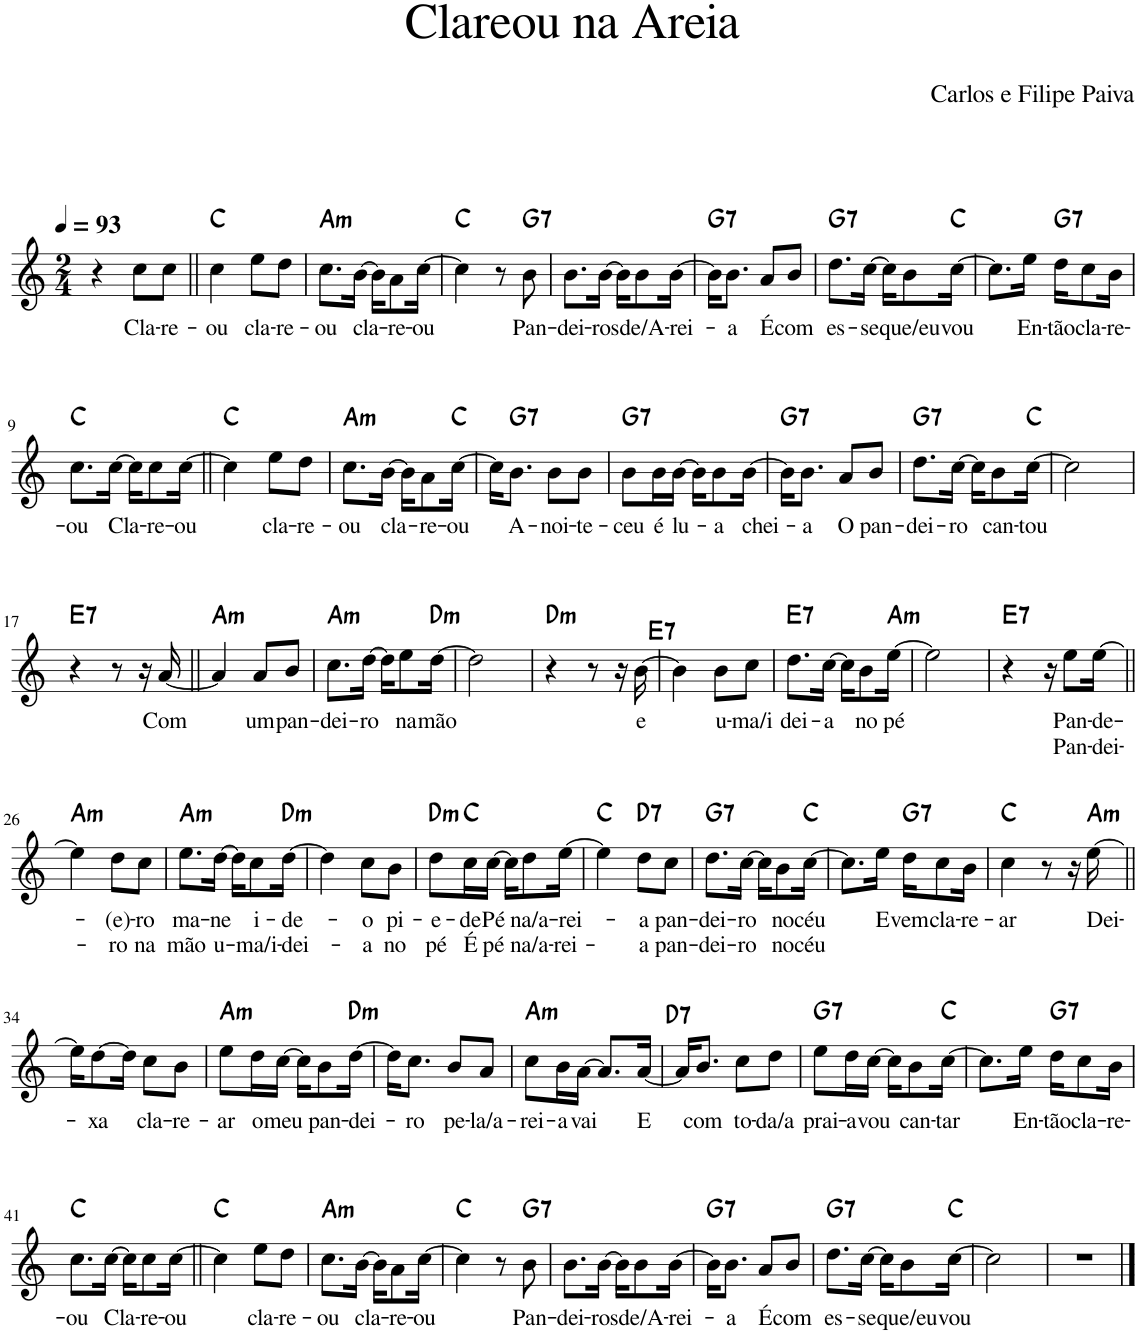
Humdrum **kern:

**kern	**text	**text	**harte
*part1	*part1	*part1	*part1
*staff1	*staff1	*staff1	*
*I"Canto	*	*	*
*I'C.	*	*	*
*clefG2	*	*	*
*Trd1c2	*	*	*
*k[]	*	*	*
*M2/4	*	*	*
*MM93	*	*	*
=1	=1	=1	=1
4r	.	.	.
!	!LO:LY:b	!	!
8cc\L	Cla-	.	.
!	!LO:LY:b	!	!
8cc\J	-re-	.	.
=2||	=2||	=2||	=2||
!	!LO:LY:b	!	!
4cc\	-ou	.	C:maj
!	!LO:LY:b	!	!
8ee\L	cla-	.	.
!	!LO:LY:b	!	!
8dd\J	-re-	.	.
=3	=3	=3	=3
!	!LO:LY:b	!	!LO:H:kt=m
8.cc\L	-ou	.	A:min
!	!LO:LY:b	!	!
[16b\Jk	cla-	.	.
16b\KL]	.	.	.
!	!LO:LY:b	!	!
8a\	-re-	.	.
!	!LO:LY:b	!	!
[16cc\Jk	-ou	.	.
=4	=4	=4	=4
4cc\]	.	.	C:maj
8r	.	.	.
!	!LO:LY:b	!	!LO:H:kt=7
8b\	Pan-	.	G:7
=5	=5	=5	=5
!	!LO:LY:b	!	!
8.b\L	-dei-	.	.
!	!LO:LY:b	!	!
[16b\Jk	-ros	.	.
16b\KL]	.	.	.
!	!LO:LY:b	!	!
8b\	de/A-	.	.
!	!LO:LY:b	!	!
[16b\Jk	-rei-	.	.
=6	=6	=6	=6
!	!	!	!LO:H:kt=7
16b\KL]	.	.	G:7
!	!LO:LY:b	!	!
8.b\J	-a	.	.
!	!LO:LY:b	!	!
8a/L	É	.	.
!	!LO:LY:b	!	!
8b/J	com	.	.
=7	=7	=7	=7
!	!LO:LY:b	!	!LO:H:kt=7
8.dd\L	es-	.	G:7
!	!LO:LY:b	!	!
[16cc\Jk	-se	.	.
16cc\KL]	.	.	.
!	!LO:LY:b	!	!
8b\	que/eu	.	.
!	!LO:LY:b	!	!
[16cc\Jk	vou	.	C:maj
=8	=8	=8	=8
8.cc\L]	.	.	.
!	!LO:LY:b	!	!
16ee\Jk	En-	.	.
!	!LO:LY:b	!	!LO:H:kt=7
16dd\KL	-tão	.	G:7
!	!LO:LY:b	!	!
8cc\	cla-	.	.
!	!LO:LY:b	!	!
16b\Jk	-re-	.	.
!!LO:LB:g=z
=9	=9	=9	=9
!	!LO:LY:b	!	!
8.cc\L	-ou	.	C:maj
!	!LO:LY:b	!	!
[16cc\Jk	Cla-	.	.
16cc\KL]	.	.	.
!	!LO:LY:b	!	!
8cc\	-re-	.	.
!	!LO:LY:b	!	!
[16cc\Jk	-ou	.	.
=10||	=10||	=10||	=10||
4cc\]	.	.	C:maj
!	!LO:LY:b	!	!
8ee\L	cla-	.	.
!	!LO:LY:b	!	!
8dd\J	-re-	.	.
=11	=11	=11	=11
!	!LO:LY:b	!	!LO:H:kt=m
8.cc\L	-ou	.	A:min
!	!LO:LY:b	!	!
[16b\Jk	cla-	.	.
16b\KL]	.	.	.
!	!LO:LY:b	!	!
8a\	-re-	.	.
!	!LO:LY:b	!	!
[16cc\Jk	-ou	.	C:maj
=12	=12	=12	=12
16cc\KL]	.	.	.
!	!LO:LY:b	!	!LO:H:kt=7
8.b\J	A-	.	G:7
!	!LO:LY:b	!	!
8b\L	-noi-	.	.
!	!LO:LY:b	!	!
8b\J	-te-	.	.
=13	=13	=13	=13
!	!LO:LY:b	!	!LO:H:kt=7
8b\L	-ceu	.	G:7
!	!LO:LY:b	!	!
16b\L	é	.	.
!	!LO:LY:b	!	!
[16b\JJ	lu-	.	.
16b\KL]	.	.	.
!	!LO:LY:b	!	!
8b\	-a	.	.
!	!LO:LY:b	!	!
[16b\Jk	chei-	.	.
=14	=14	=14	=14
!	!	!	!LO:H:kt=7
16b\KL]	.	.	G:7
!	!LO:LY:b	!	!
8.b\J	-a	.	.
!	!LO:LY:b	!	!
8a/L	O	.	.
!	!LO:LY:b	!	!
8b/J	pan-	.	.
=15	=15	=15	=15
!	!LO:LY:b	!	!LO:H:kt=7
8.dd\L	-dei-	.	G:7
!	!LO:LY:b	!	!
[16cc\Jk	-ro	.	.
16cc\KL]	.	.	.
!	!LO:LY:b	!	!
8b\	can-	.	.
!	!LO:LY:b	!	!
[16cc\Jk	-tou	.	C:maj
=16	=16	=16	=16
2cc\]	.	.	.
!!LO:LB:g=z
=17	=17	=17	=17
!	!	!	!LO:H:kt=7
4r	.	.	E:7
8r	.	.	.
16r	.	.	.
!	!LO:LY:b	!	!
[16a/	Com	.	.
=18||	=18||	=18||	=18||
!	!	!	!LO:H:kt=m
4a/]	.	.	A:min
!	!LO:LY:b	!	!
8a/L	um	.	.
!	!LO:LY:b	!	!
8b/J	pan-	.	.
=19	=19	=19	=19
!	!LO:LY:b	!	!LO:H:kt=m
8.cc\L	-dei-	.	A:min
!	!LO:LY:b	!	!
[16dd\Jk	-ro	.	.
16dd\KL]	.	.	.
!	!LO:LY:b	!	!
8ee\	na	.	.
!	!LO:LY:b	!	!LO:H:kt=m
[16dd\Jk	mão	.	D:min
=20	=20	=20	=20
2dd\]	.	.	.
=21	=21	=21	=21
!	!	!	!LO:H:kt=m
4r	.	.	D:min
8r	.	.	.
16r	.	.	.
!	!LO:LY:b	!	!LO:H:kt=7
[16b\	e	.	E:7
=22	=22	=22	=22
4b\]	.	.	.
!	!LO:LY:b	!	!
8b\L	u-	.	.
!	!LO:LY:b	!	!
8cc\J	-ma/i	.	.
=23	=23	=23	=23
!	!LO:LY:b	!	!LO:H:kt=7
8.dd\L	dei-	.	E:7
!	!LO:LY:b	!	!
[16cc\Jk	-a	.	.
16cc\KL]	.	.	.
!	!LO:LY:b	!	!
8b\	no	.	.
!	!LO:LY:b	!	!LO:H:kt=m
[16ee\Jk	pé	.	A:min
=24	=24	=24	=24
2ee\]	.	.	.
=25	=25	=25	=25
!	!	!	!LO:H:kt=7
4r	.	.	E:7
16r	.	.	.
!	!LO:LY:b	!LO:LY:b	!
8ee\L	Pan-	Pan-	.
!	!LO:LY:b	!LO:LY:b	!
[16ee\Jk	-de-	-dei-	.
!!LO:LB:g=z
=26||	=26||	=26||	=26||
!	!	!	!LO:H:kt=m
4ee\]	.	.	A:min
!	!LO:LY:b	!LO:LY:b	!
8dd\L	-(e)-	-ro	.
!	!LO:LY:b	!LO:LY:b	!
8cc\J	-ro	na	.
=27	=27	=27	=27
!	!LO:LY:b	!LO:LY:b	!LO:H:kt=m
8.ee\L	ma-	mão	A:min
!	!LO:LY:b	!LO:LY:b	!
[16dd\Jk	-ne	u-	.
16dd\KL]	.	.	.
!	!LO:LY:b	!LO:LY:b	!
8cc\	i-	-ma/i-	.
!	!LO:LY:b	!LO:LY:b	!LO:H:kt=m
[16dd\Jk	-de-	-dei-	D:min
=28	=28	=28	=28
4dd\]	.	.	.
!	!LO:LY:b	!LO:LY:b	!
8cc\L	-o	-a	.
!	!LO:LY:b	!LO:LY:b	!
8b\J	pi-	no	.
=29	=29	=29	=29
!	!LO:LY:b	!LO:LY:b	!LO:H:kt=m
8dd\L	-e-	pé	D:min
!	!LO:LY:b	!LO:LY:b	!
16cc\L	-de	É	C:maj
!	!LO:LY:b	!LO:LY:b	!
[16cc\JJ	Pé	pé	.
16cc\KL]	.	.	.
!	!LO:LY:b	!LO:LY:b	!
8dd\	na/a-	na/a-	.
!	!LO:LY:b	!LO:LY:b	!
[16ee\Jk	-rei-	-rei-	.
=30	=30	=30	=30
4ee\]	.	.	C:maj
!	!LO:LY:b	!LO:LY:b	!LO:H:kt=7
8dd\L	-a	-a	D:7
!	!LO:LY:b	!LO:LY:b	!
8cc\J	pan-	pan-	.
=31	=31	=31	=31
!	!LO:LY:b	!LO:LY:b	!LO:H:kt=7
8.dd\L	-dei-	-dei-	G:7
!	!LO:LY:b	!LO:LY:b	!
[16cc\Jk	-ro	-ro	.
16cc\KL]	.	.	.
!	!LO:LY:b	!LO:LY:b	!
8b\	no	no	.
!	!LO:LY:b	!LO:LY:b	!
[16cc\Jk	céu	céu	C:maj
=32	=32	=32	=32
8.cc\L]	.	.	.
!	!LO:LY:b	!	!
16ee\Jk	E	.	.
!	!LO:LY:b	!	!LO:H:kt=7
16dd\KL	vem	.	G:7
!	!LO:LY:b	!	!
8cc\	cla-	.	.
!	!LO:LY:b	!	!
16b\Jk	-re-	.	.
=33	=33	=33	=33
!	!LO:LY:b	!	!
4cc\	-ar	.	C:maj
8r	.	.	.
16r	.	.	.
!	!LO:LY:b	!	!LO:H:kt=m
[16ee\	Dei-	.	A:min
!!LO:LB:g=z
=34||	=34||	=34||	=34||
16ee\KL]	.	.	.
!	!LO:LY:b	!	!
[8dd\	-xa	.	.
16dd\Jk]	.	.	.
!	!LO:LY:b	!	!
8cc\L	cla-	.	.
!	!LO:LY:b	!	!
8b\J	-re-	.	.
=35	=35	=35	=35
!	!LO:LY:b	!	!LO:H:kt=m
8ee\L	-ar	.	A:min
!	!LO:LY:b	!	!
16dd\L	o	.	.
!	!LO:LY:b	!	!
[16cc\JJ	meu	.	.
16cc\KL]	.	.	.
!	!LO:LY:b	!	!
8b\	pan-	.	.
!	!LO:LY:b	!	!LO:H:kt=m
[16dd\Jk	-dei-	.	D:min
=36	=36	=36	=36
16dd\KL]	.	.	.
!	!LO:LY:b	!	!
8.cc\J	-ro	.	.
!	!LO:LY:b	!	!
8b/L	pe-	.	.
!	!LO:LY:b	!	!
8a/J	-la/a-	.	.
=37	=37	=37	=37
!	!LO:LY:b	!	!LO:H:kt=m
8cc\L	-rei-	.	A:min
!	!LO:LY:b	!	!
16b\L	-a	.	.
!	!LO:LY:b	!	!
[16a\JJ	vai	.	.
8.a/L]	.	.	.
!	!LO:LY:b	!	!LO:H:kt=7
[16a/Jk	E	.	D:7
=38	=38	=38	=38
16a/KL]	.	.	.
!	!LO:LY:b	!	!
8.b/J	com	.	.
!	!LO:LY:b	!	!
8cc\L	to-	.	.
!	!LO:LY:b	!	!
8dd\J	-da/a	.	.
=39	=39	=39	=39
!	!LO:LY:b	!	!LO:H:kt=7
8ee\L	prai-	.	G:7
!	!LO:LY:b	!	!
16dd\L	-a	.	.
!	!LO:LY:b	!	!
[16cc\JJ	vou	.	.
16cc\KL]	.	.	.
!	!LO:LY:b	!	!
8b\	can-	.	.
!	!LO:LY:b	!	!
[16cc\Jk	-tar	.	C:maj
=40	=40	=40	=40
8.cc\L]	.	.	.
!	!LO:LY:b	!	!
16ee\Jk	En-	.	.
!	!LO:LY:b	!	!LO:H:kt=7
16dd\KL	-tão	.	G:7
!	!LO:LY:b	!	!
8cc\	cla-	.	.
!	!LO:LY:b	!	!
16b\Jk	-re-	.	.
!!LO:LB:g=z
=41	=41	=41	=41
!	!LO:LY:b	!	!
8.cc\L	-ou	.	C:maj
!	!LO:LY:b	!	!
[16cc\Jk	Cla-	.	.
16cc\KL]	.	.	.
!	!LO:LY:b	!	!
8cc\	-re-	.	.
!	!LO:LY:b	!	!
[16cc\Jk	-ou	.	.
=42||	=42||	=42||	=42||
4cc\]	.	.	C:maj
!	!LO:LY:b	!	!
8ee\L	cla-	.	.
!	!LO:LY:b	!	!
8dd\J	-re-	.	.
=43	=43	=43	=43
!	!LO:LY:b	!	!LO:H:kt=m
8.cc\L	-ou	.	A:min
!	!LO:LY:b	!	!
[16b\Jk	cla-	.	.
16b\KL]	.	.	.
!	!LO:LY:b	!	!
8a\	-re-	.	.
!	!LO:LY:b	!	!
[16cc\Jk	-ou	.	.
=44	=44	=44	=44
4cc\]	.	.	C:maj
8r	.	.	.
!	!LO:LY:b	!	!LO:H:kt=7
8b\	Pan-	.	G:7
=45	=45	=45	=45
!	!LO:LY:b	!	!
8.b\L	-dei-	.	.
!	!LO:LY:b	!	!
[16b\Jk	-ros	.	.
16b\KL]	.	.	.
!	!LO:LY:b	!	!
8b\	de/A-	.	.
!	!LO:LY:b	!	!
[16b\Jk	-rei-	.	.
=46	=46	=46	=46
!	!	!	!LO:H:kt=7
16b\KL]	.	.	G:7
!	!LO:LY:b	!	!
8.b\J	-a	.	.
!	!LO:LY:b	!	!
8a/L	É	.	.
!	!LO:LY:b	!	!
8b/J	com	.	.
=47	=47	=47	=47
!	!LO:LY:b	!	!LO:H:kt=7
8.dd\L	es-	.	G:7
!	!LO:LY:b	!	!
[16cc\Jk	-se	.	.
16cc\KL]	.	.	.
!	!LO:LY:b	!	!
8b\	que/eu	.	.
!	!LO:LY:b	!	!
[16cc\Jk	vou	.	C:maj
=48	=48	=48	=48
2cc\]	.	.	.
=49	=49	=49	=49
2r	.	.	.
==	==	==	==
*-	*-	*-	*-
